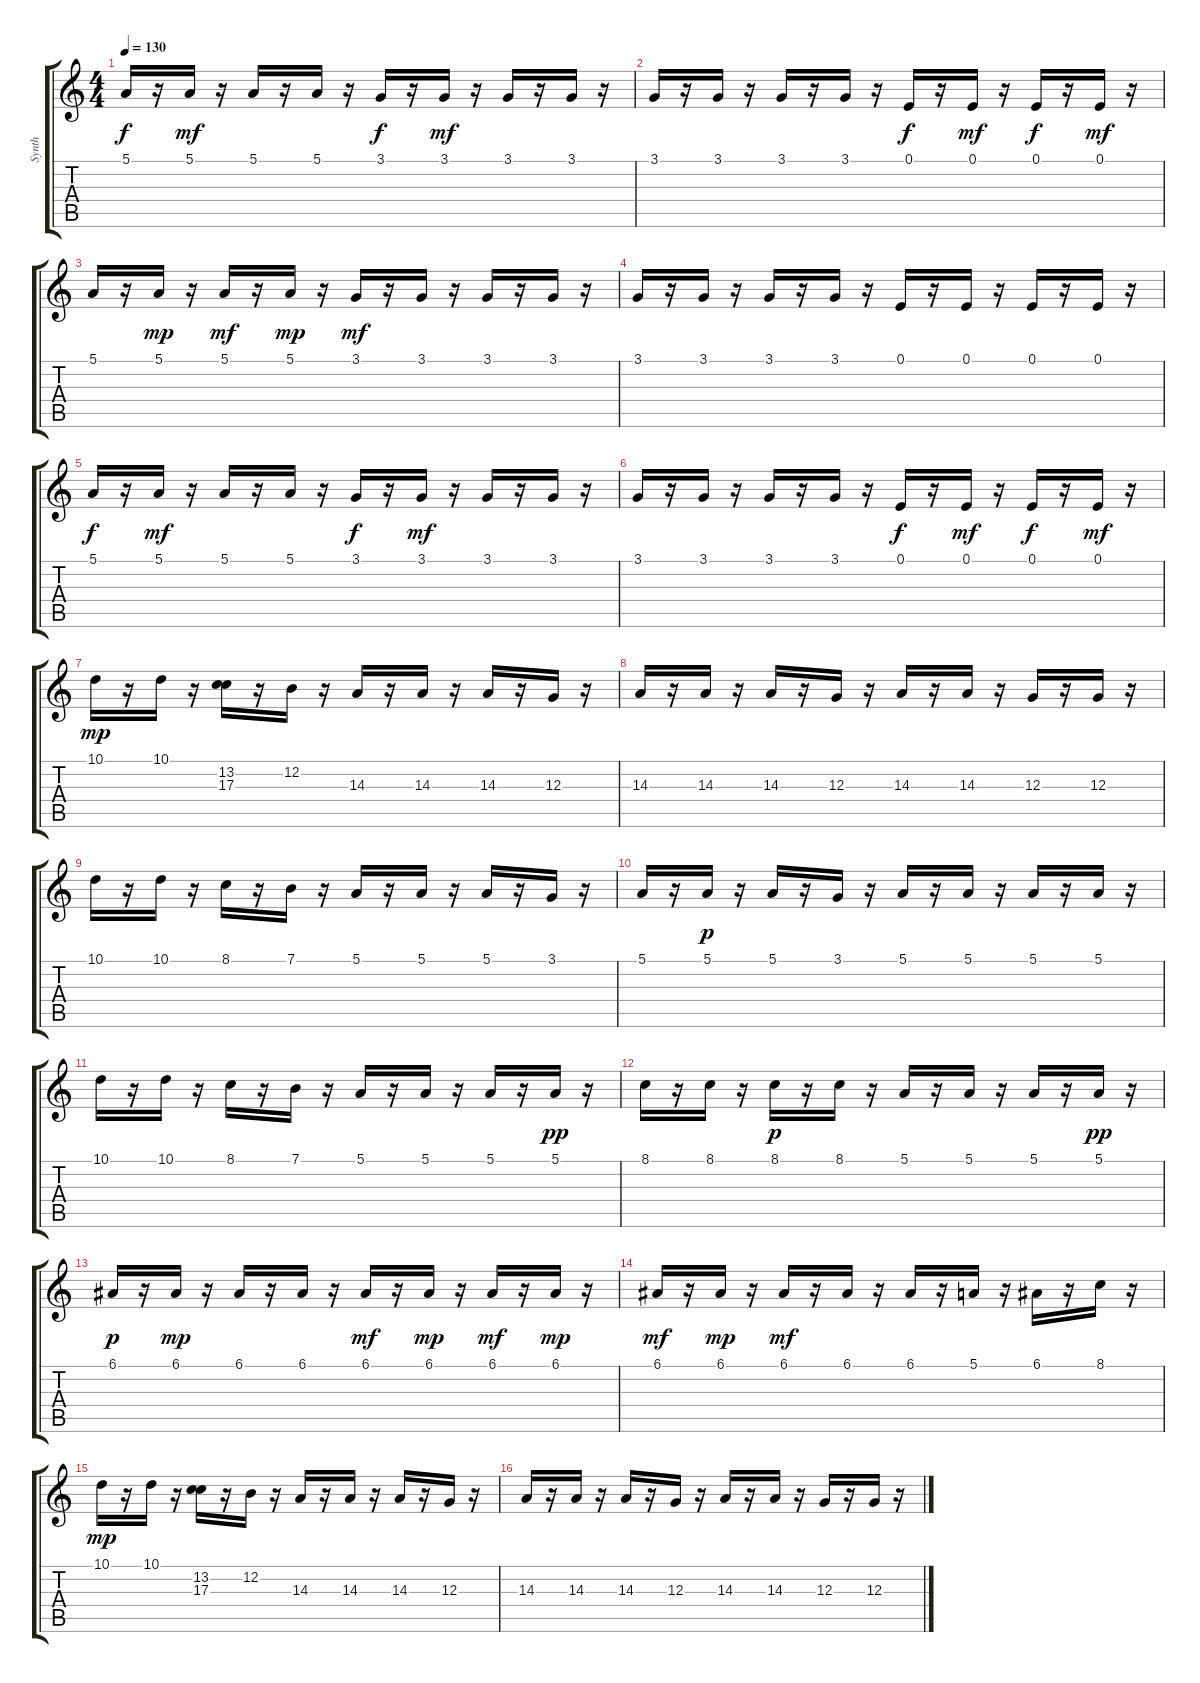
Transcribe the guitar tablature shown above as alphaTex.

\track ("Synth" "Synth") {instrument lead7fifths}
\staff {score tabs}
\tuning (E4 B3 G3 D3 A2 E2) {hide}
\ts (4 4)
\tempo 130
\clef g2
\ks c
5.1.16{dy f} r.16 5.1.16{dy mf} r.16 5.1.16 r.16 5.1.16 r.16 3.1.16{dy f} r.16 3.1.16{dy mf} r.16 3.1.16 r.16 3.1.16 r.16 |
3.1.16 r.16 3.1.16 r.16 3.1.16 r.16 3.1.16 r.16 0.1.16{dy f} r.16 0.1.16{dy mf} r.16 0.1.16{dy f} r.16 0.1.16{dy mf} r.16 |
5.1.16 r.16 5.1.16{dy mp} r.16 5.1.16{dy mf} r.16 5.1.16{dy mp} r.16 3.1.16{dy mf} r.16 3.1.16 r.16 3.1.16 r.16 3.1.16 r.16 |
3.1.16 r.16 3.1.16 r.16 3.1.16 r.16 3.1.16 r.16 0.1.16 r.16 0.1.16 r.16 0.1.16 r.16 0.1.16 r.16 |
5.1.16{dy f} r.16 5.1.16{dy mf} r.16 5.1.16 r.16 5.1.16 r.16 3.1.16{dy f} r.16 3.1.16{dy mf} r.16 3.1.16 r.16 3.1.16 r.16 |
3.1.16 r.16 3.1.16 r.16 3.1.16 r.16 3.1.16 r.16 0.1.16{dy f} r.16 0.1.16{dy mf} r.16 0.1.16{dy f} r.16 0.1.16{dy mf} r.16 |
10.1.16{dy mp} r.16 10.1.16 r.16 (13.2 17.3).16 r.16 12.2.16 r.16 14.3.16 r.16 14.3.16 r.16 14.3.16 r.16 12.3.16 r.16 |
14.3.16 r.16 14.3.16 r.16 14.3.16 r.16 12.3.16 r.16 14.3.16 r.16 14.3.16 r.16 12.3.16 r.16 12.3.16 r.16 |
10.1.16 r.16 10.1.16 r.16 8.1.16 r.16 7.1.16 r.16 5.1.16 r.16 5.1.16 r.16 5.1.16 r.16 3.1.16 r.16 |
5.1.16 r.16 5.1.16{dy p} r.16 5.1.16 r.16 3.1.16 r.16 5.1.16 r.16 5.1.16 r.16 5.1.16 r.16 5.1.16 r.16 |
10.1.16 r.16 10.1.16 r.16 8.1.16 r.16 7.1.16 r.16 5.1.16 r.16 5.1.16 r.16 5.1.16 r.16 5.1.16{dy pp} r.16 |
8.1.16 r.16 8.1.16 r.16 8.1.16{dy p} r.16 8.1.16 r.16 5.1.16 r.16 5.1.16 r.16 5.1.16 r.16 5.1.16{dy pp} r.16 |
6.1.16{dy p} r.16 6.1.16{dy mp} r.16 6.1.16 r.16 6.1.16 r.16 6.1.16{dy mf} r.16 6.1.16{dy mp} r.16 6.1.16{dy mf} r.16 6.1.16{dy mp} r.16 |
6.1.16{dy mf} r.16 6.1.16{dy mp} r.16 6.1.16{dy mf} r.16 6.1.16 r.16 6.1.16 r.16 5.1.16 r.16 6.1.16 r.16 8.1.16 r.16 |
10.1.16{dy mp} r.16 10.1.16 r.16 (13.2 17.3).16 r.16 12.2.16 r.16 14.3.16 r.16 14.3.16 r.16 14.3.16 r.16 12.3.16 r.16 |
14.3.16 r.16 14.3.16 r.16 14.3.16 r.16 12.3.16 r.16 14.3.16 r.16 14.3.16 r.16 12.3.16 r.16 12.3.16 r.16
